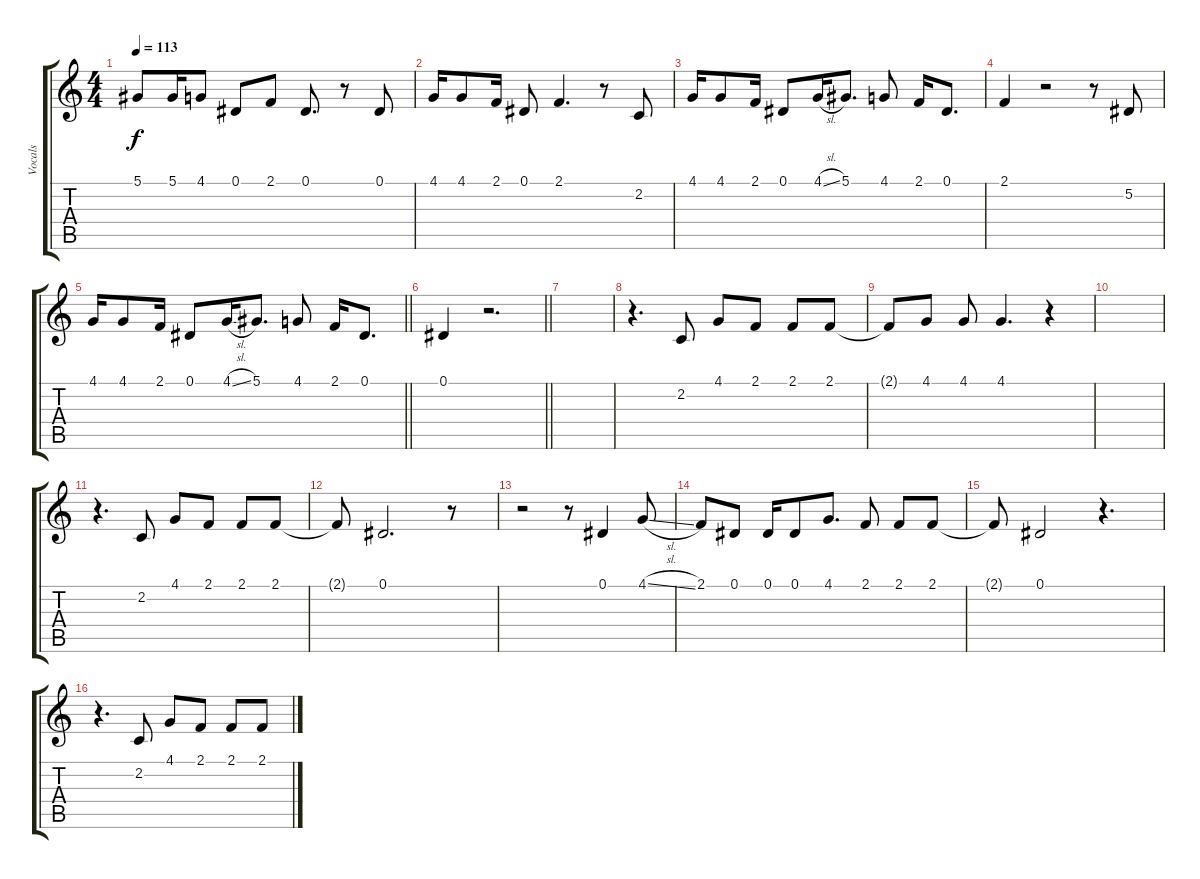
\track ("Vocals" "Vocals") {instrument oboe}
\staff {score tabs}
\tuning (Eb4 Bb3 Gb3 Db3 Ab2 Db2) {hide}
\ts (4 4)
\tempo 113
\clef g2
\ks c
5.1.8{dy f} 5.1.16 4.1.8 0.1.8 2.1.8 0.1.8{d} r.8 0.1.8 |
4.1.16 4.1.8 2.1.16 0.1.8 2.1.4{d} r.8 2.2.8 |
4.1.16 4.1.8 2.1.16 0.1.8 4.1{sl}.16 5.1.8{d} 4.1.8 2.1.16 0.1.8{d} |
2.1.4 r.2 r.8 5.2.8 |
\barLineRight lightlight
4.1.16 4.1.8 2.1.16 0.1.8 4.1{sl}.16 5.1.8{d} 4.1.8 2.1.16 0.1.8{d} |
\barLineRight lightlight
0.1.4 r.2{d} |
\section ("" "")
|
r.4{d} 2.2.8 4.1.8 2.1.8 2.1.8 2.1.8 |
2.1{t}.8 4.1.8 4.1.8 4.1.4{d} r.4 |
|
r.4{d} 2.2.8 4.1.8 2.1.8 2.1.8 2.1.8 |
2.1{t}.8 0.1.2{d} r.8 |
r.2 r.8 0.1.4 4.1{sl}.8 |
2.1.8 0.1.8 0.1.16 0.1.8 4.1.8{d} 2.1.8 2.1.8 2.1.8 |
2.1{t}.8 0.1.2 r.4{d} |
r.4{d} 2.2.8 4.1.8 2.1.8 2.1.8 2.1.8
